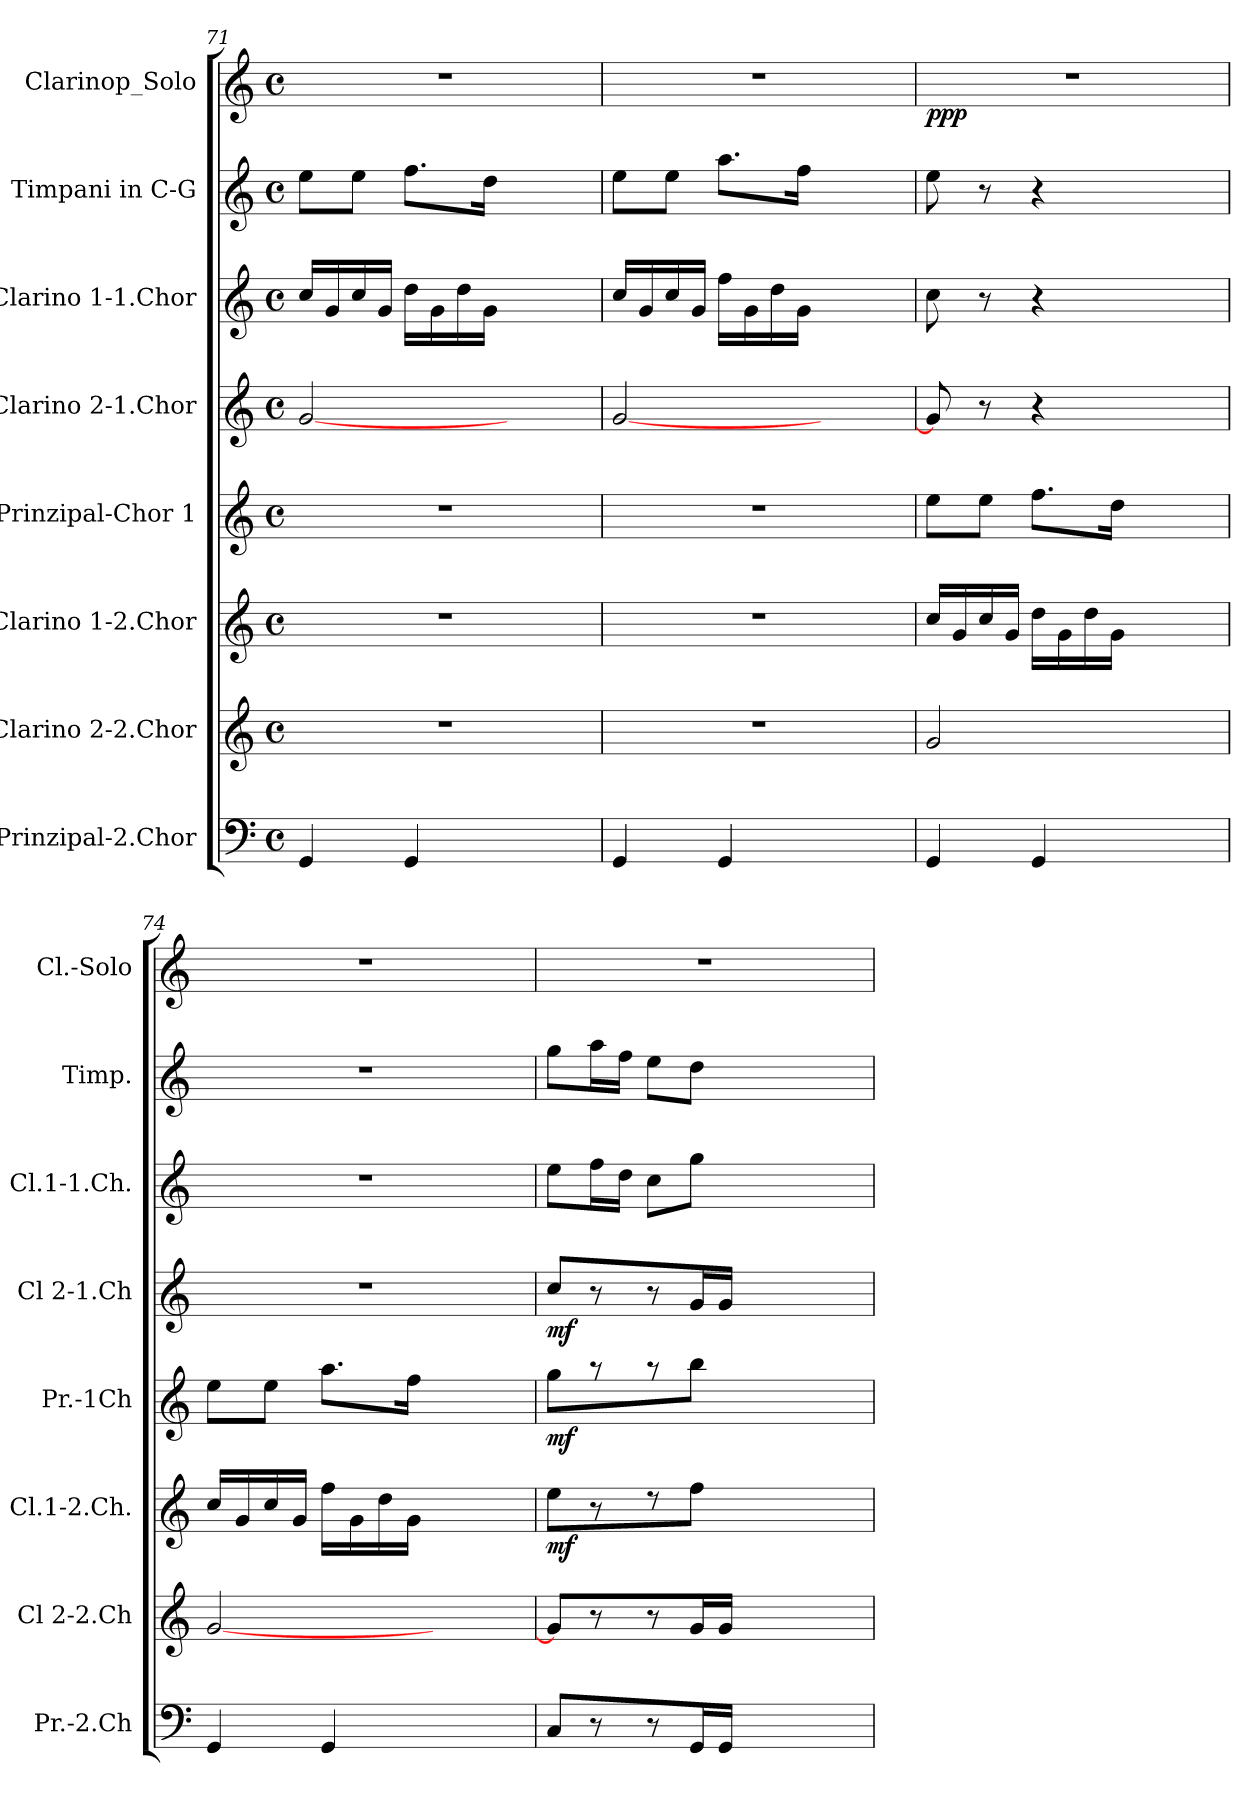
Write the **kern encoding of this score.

**kern	**kern	**kern	**dynam	**kern	**dynam	**kern	**dynam	**kern	**kern	**kern	**dynam
*part8	*part7	*part6	*part6	*part5	*part5	*part4	*part4	*part3	*part2	*part1	*part1
*staff8	*staff7	*staff6	*staff6	*staff5	*staff5	*staff4	*staff4	*staff3	*staff2	*staff1	*staff1
*I"Prinzipal-2.Chor	*I"Clarino 2-2.Chor	*I"Clarino 1-2.Chor	*	*I"Prinzipal-Chor 1	*	*I"Clarino 2-1.Chor	*	*I"Clarino 1-1.Chor	*I"Timpani in C-G	*I"Clarinop_Solo	*
*I'Pr.-2.Ch	*I'Cl 2-2.Ch	*I'Cl.1-2.Ch.	*	*I'Pr.-1Ch	*	*I'Cl 2-1.Ch	*	*I'Cl.1-1.Ch.	*I'Timp.	*I'Cl.-Solo	*
!!LO:LB:g=z
*clefF4	*clefG2	*clefG2	*	*clefG2	*	*clefG2	*	*clefG2	*clefG2	*clefG2	*
*	*	*ITrd1c2	*	*ITrd1c2	*	*	*	*ITrd1c2	*ITrd1c2	*	*
*k[]	*k[]	*k[b-e-]	*	*k[b-e-]	*	*k[]	*	*k[b-e-]	*k[b-e-]	*k[]	*
*C:	*C:	*B-:	*	*B-:	*	*C:	*	*B-:	*B-:	*C:	*
*M4/4	*M4/4	*M4/4	*	*M4/4	*	*M4/4	*	*M4/4	*M4/4	*M4/4	*
*met(c)	*met(c)	*met(c)	*	*met(c)	*	*met(c)	*	*met(c)	*met(c)	*met(c)	*
=71	=71	=71	=71	=71	=71	=71	=71	=71	=71	=71	=71
4GG	1r	1r	.	1r	.	[2g	.	16b-LL	8ddL	1r	.
.	.	.	.	.	.	.	.	16f	.	.	.
.	.	.	.	.	.	.	.	16b-	8ddJ	.	.
.	.	.	.	.	.	.	.	16fJJ	.	.	.
4GG	.	.	.	.	.	.	.	16ccLL	8.ee-L	.	.
.	.	.	.	.	.	.	.	16f	.	.	.
.	.	.	.	.	.	.	.	16cc	.	.	.
.	.	.	.	.	.	.	.	16fJJ	16ccJk	.	.
2ryy	.	.	.	.	.	2ryy	.	2ryy	2ryy	.	.
=72	=72	=72	=72	=72	=72	=72	=72	=72	=72	=72	=72
4GG	1r	1r	.	1r	.	[2g	.	16b-LL	8ddL	1r	.
.	.	.	.	.	.	.	.	16f	.	.	.
.	.	.	.	.	.	.	.	16b-	8ddJ	.	.
.	.	.	.	.	.	.	.	16fJJ	.	.	.
4GG	.	.	.	.	.	.	.	16ee-LL	8.ggL	.	.
.	.	.	.	.	.	.	.	16f	.	.	.
.	.	.	.	.	.	.	.	16cc	.	.	.
.	.	.	.	.	.	.	.	16fJJ	16ee-Jk	.	.
2ryy	.	.	.	.	.	2ryy	.	2ryy	2ryy	.	.
=73	=73	=73	=73	=73	=73	=73	=73	=73	=73	=73	=73
!	!	!	!	!	!	!	!	!	!	!	!LO:DY:b
!	!	!	!	!	!	!	!	!	!	!	!LO:DY:n=1:b
!	!	!	!	!	!	!	!	!	!	!	!LO:DY:n=2:b
4GG	2g	16b-LL	.	8ddL	.	8g]	.	8b-	8dd	1r	p p p
.	.	16f	.	.	.	.	.	.	.	.	.
.	.	16b-	.	8ddJ	.	8r	.	8r	8r	.	.
.	.	16fJJ	.	.	.	.	.	.	.	.	.
4GG	.	16ccLL	.	8.ee-L	.	4r	.	4r	4r	.	.
.	.	16f	.	.	.	.	.	.	.	.	.
.	.	16cc	.	.	.	.	.	.	.	.	.
.	.	16fJJ	.	16ccJk	.	.	.	.	.	.	.
2ryy	2ryy	2ryy	.	2ryy	.	2ryy	.	2ryy	2ryy	.	.
!!LO:LB:g=z
=74	=74	=74	=74	=74	=74	=74	=74	=74	=74	=74	=74
4GG	[2g	16b-LL	.	8ddL	.	1r	.	1r	1r	1r	.
.	.	16f	.	.	.	.	.	.	.	.	.
.	.	16b-	.	8ddJ	.	.	.	.	.	.	.
.	.	16fJJ	.	.	.	.	.	.	.	.	.
4GG	.	16ee-LL	.	8.ggL	.	.	.	.	.	.	.
.	.	16f	.	.	.	.	.	.	.	.	.
.	.	16cc	.	.	.	.	.	.	.	.	.
.	.	16fJJ	.	16ee-Jk	.	.	.	.	.	.	.
2ryy	2ryy	2ryy	.	2ryy	.	.	.	.	.	.	.
=75	=75	=75	=75	=75	=75	=75	=75	=75	=75	=75	=75
!	!	!	!LO:DY:b	!	!LO:DY:b	!	!LO:DY:b	!	!	!	!
*	*	*	*	*	*	*	*	*	*	*^	*
8CL	8gL]	8ddL	mf	8ffL	mf	8ccL	mf	8ddL	8ffL	1r	4.ryy	.
8r	8r	8r	.	8r	.	8r	.	16ee-L	16ggL	.	.	.
.	.	.	.	.	.	.	.	16ccJJ	16ee-JJ	.	.	.
8r	8r	8r	.	8r	.	8r	.	8b-L	8ddL	.	.	.
!	!	!	!	!	!	!	!	!	!	!	!	!LO:DY:b
!	!	!	!	!	!	!	!	!	!	!	!	!LO:DY:n=1:b
!	!	!	!	!	!	!	!	!	!	!	!	!LO:DY:n=2:b
!	!	!	!	!	!	!	!	!	!	!	!	!LO:DY:n=3:b
16GGL	16gL	8ee-J	.	8aaJ	.	16gL	.	8ffJ	8ccJ	.	2ryy	mf mf mf mf
16GGJJ	16gJJ	.	.	.	.	16gJJ	.	.	.	.	.	.
2ryy	2ryy	2ryy	.	2ryy	.	2ryy	.	2ryy	2ryy	.	.	.
.	.	.	.	.	.	.	.	.	.	.	8ryy	.
*	*	*	*	*	*	*	*	*	*	*v	*v	*
=	=	=	=	=	=	=	=	=	=	=	=
*-	*-	*-	*-	*-	*-	*-	*-	*-	*-	*-	*-
